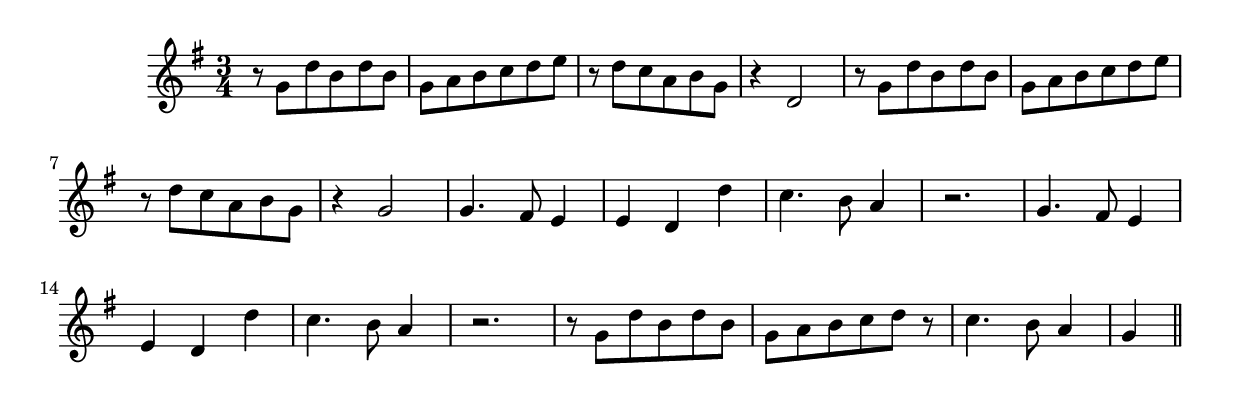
\version "2.19.49"
%{\header {
  composer = "B. Crowell"
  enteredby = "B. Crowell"
}%}
\score{{\key g \major
\time 3/4
%{\tempo 4=120
%}\relative g' {
 r8 g d' b d b | g a b c d e | r d c a b g | r4 d2 |
 r8 g d' b d b | g a b c d e | r d c a b g | r4 g2 |
 g4. fis8 e4 | e4 d d' | c4. b8 a4 | r2. |
 g4. fis8 e4 | e4 d d' | c4. b8 a4 | r2. |
 r8 g d' b d b | g a b c d r | c4. b8 a4 | g4 
 \bar "||"
}

}}